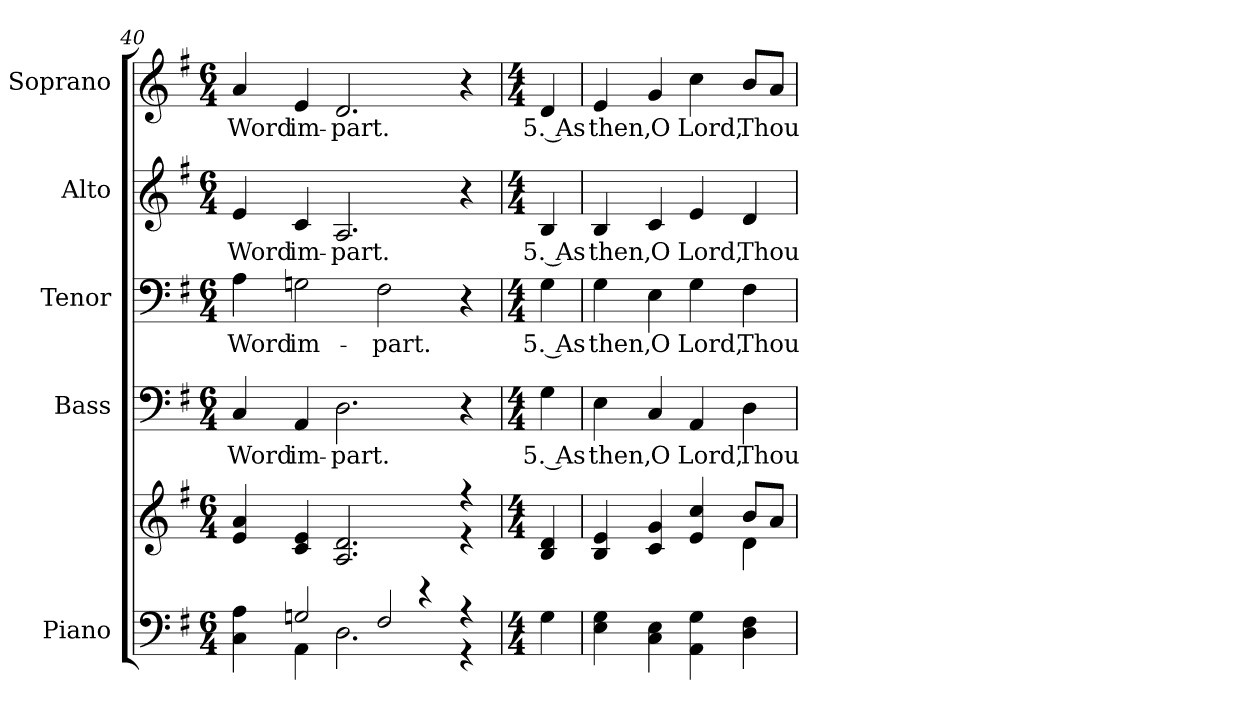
**kern	**kern	**kern	**text	**kern	**text	**kern	**text	**kern	**text
*part5	*part5	*part4	*part4	*part3	*part3	*part2	*part2	*part1	*part1
*staff6	*staff5	*staff4	*staff4	*staff3	*staff3	*staff2	*staff2	*staff1	*staff1
*I"Piano	*	*I"Bass	*	*I"Tenor	*	*I"Alto	*	*I"Soprano	*
*I'Pno.	*	*I'B.	*	*I'T.	*	*I'A.	*	*I'S.	*
!!LO:PB:g=z
*clefF4	*clefG2	*clefF4	*	*clefF4	*	*clefG2	*	*clefG2	*
*k[f#]	*k[f#]	*k[f#]	*	*k[f#]	*	*k[f#]	*	*k[f#]	*
*G:	*G:	*G:	*	*G:	*	*G:	*	*G:	*
*M6/4	*M6/4	*M6/4	*	*M6/4	*	*M6/4	*	*M6/4	*
=40	=40	=40	=40	=40	=40	=40	=40	=40	=40
*^	*^	*	*	*	*	*	*	*	*
!	!	!	!	!	!LO:LY:b:color=#000000	!	!	!	!	!	!
!	!	!	!	!	!	!	!LO:LY:b:color=#000000	!	!	!	!
!	!	!	!	!	!	!	!	!	!LO:LY:b:color=#000000	!	!
!	!	!	!	!	!	!	!	!	!	!	!LO:LY:b:color=#000000
4Ci\ 4Ai	4ryy	4ei/ 4ai	2.ryy	4Ci/	Word	4Ai\	Word	4ei/	Word	4ai/	Word
!	!	!	!	!	!LO:LY:b:color=#000000	!	!	!	!	!	!
!	!	!	!	!	!	!	!LO:LY:b:color=#000000	!	!	!	!
!	!	!	!	!	!	!	!	!	!LO:LY:b:color=#000000	!	!
!	!	!	!	!	!	!	!	!	!	!	!LO:LY:b:color=#000000
2Gni/	4AAi\	4ci/ 4ei	.	4AAi/	im-	2Gni\	im-	4ci/	im-	4ei/	im-
!	!	!	!	!	!LO:LY:b:color=#000000	!	!	!	!	!	!
!	!	!	!	!	!	!	!	!	!LO:LY:b:color=#000000	!	!
!	!	!	!	!	!	!	!	!	!	!	!LO:LY:b:color=#000000
.	2.Di\	2.Ai/ 2.di	.	2.Di\	-part.	.	.	2.Ai/	-part.	2.di/	-part.
!	!	!	!	!	!	!	!LO:LY:b:color=#000000	!	!	!	!
2F#i/	.	.	4ryy	.	.	2F#i\	-part.	.	.	.	.
.	.	.	4r	.	.	.	.	.	.	.	.
4r	4r	4r	4r	4r	.	4r	.	4r	.	4r	.
*v	*v	*	*	*	*	*	*	*	*	*	*
*	*v	*v	*	*	*	*	*	*	*	*
=41	=41	=41	=41	=41	=41	=41	=41	=41	=41
*M4/4	*M4/4	*M4/4	*	*M4/4	*	*M4/4	*	*M4/4	*
*^	*^	*	*	*	*	*	*	*	*
!	!	!	!	!	!LO:LY:b:color=#000000	!	!	!	!	!	!
*v	*v	*	*	*	*	*	*	*	*	*	*
*	*v	*v	*	*	*	*	*	*	*	*
*^	*^	*	*	*	*	*	*	*	*
!	!	!	!	!	!	!	!LO:LY:b:color=#000000	!	!	!	!
*v	*v	*	*	*	*	*	*	*	*	*	*
*	*v	*v	*	*	*	*	*	*	*	*
*^	*^	*	*	*	*	*	*	*	*
!	!	!	!	!	!	!	!	!	!LO:LY:b:color=#000000	!	!
*v	*v	*	*	*	*	*	*	*	*	*	*
*	*v	*v	*	*	*	*	*	*	*	*
*^	*^	*	*	*	*	*	*	*	*
!	!	!	!	!	!	!	!	!	!	!	!LO:LY:b:color=#000000
*v	*v	*	*	*	*	*	*	*	*	*	*
*	*v	*v	*	*	*	*	*	*	*	*
4Gi\	4Bi/ 4di	4Gi\	5. As	4Gi\	5. As	4Bi/	5. As	4di/	5. As
!!LO:PB:g=z
=42	=42	=42	=42	=42	=42	=42	=42	=42	=42
*	*^	*	*	*	*	*	*	*	*
!	!	!	!	!LO:LY:b:color=#000000	!	!	!	!	!	!
!	!	!	!	!	!	!LO:LY:b:color=#000000	!	!	!	!
!	!	!	!	!	!	!	!	!LO:LY:b:color=#000000	!	!
!	!	!	!	!	!	!	!	!	!	!LO:LY:b:color=#000000
4Ei\ 4Gi	4Bi/ 4ei	2ryy	4Ei\	then,	4Gi\	then,	4Bi/	then,	4ei/	then,
!	!	!	!	!LO:LY:b:color=#000000	!	!	!	!	!	!
!	!	!	!	!	!	!LO:LY:b:color=#000000	!	!	!	!
!	!	!	!	!	!	!	!	!LO:LY:b:color=#000000	!	!
!	!	!	!	!	!	!	!	!	!	!LO:LY:b:color=#000000
4Ci\ 4Ei	4ci/ 4gi	.	4Ci/	O	4Ei\	O	4ci/	O	4gi/	O
!	!	!	!	!LO:LY:b:color=#000000	!	!	!	!	!	!
!	!	!	!	!	!	!LO:LY:b:color=#000000	!	!	!	!
!	!	!	!	!	!	!	!	!LO:LY:b:color=#000000	!	!
!	!	!	!	!	!	!	!	!	!	!LO:LY:b:color=#000000
4AAi\ 4Gi	4ei/ 4cci	4ryy	4AAi/	Lord,	4Gi\	Lord,	4ei/	Lord,	4cci\	Lord,
!	!	!	!	!LO:LY:b:color=#000000	!	!	!	!	!	!
!	!	!	!	!	!	!LO:LY:b:color=#000000	!	!	!	!
!	!	!	!	!	!	!	!	!LO:LY:b:color=#000000	!	!
!	!	!	!	!	!	!	!	!	!	!LO:LY:b:color=#000000
4Di\ 4F#i	8bi/L	4di\	4Di\	Thou	4F#i\	Thou	4di/	Thou	8bi/L	Thou
.	8ai/J	.	.	.	.	.	.	.	8ai/J	.
*	*v	*v	*	*	*	*	*	*	*	*
=	=	=	=	=	=	=	=	=	=
*-	*-	*-	*-	*-	*-	*-	*-	*-	*-
